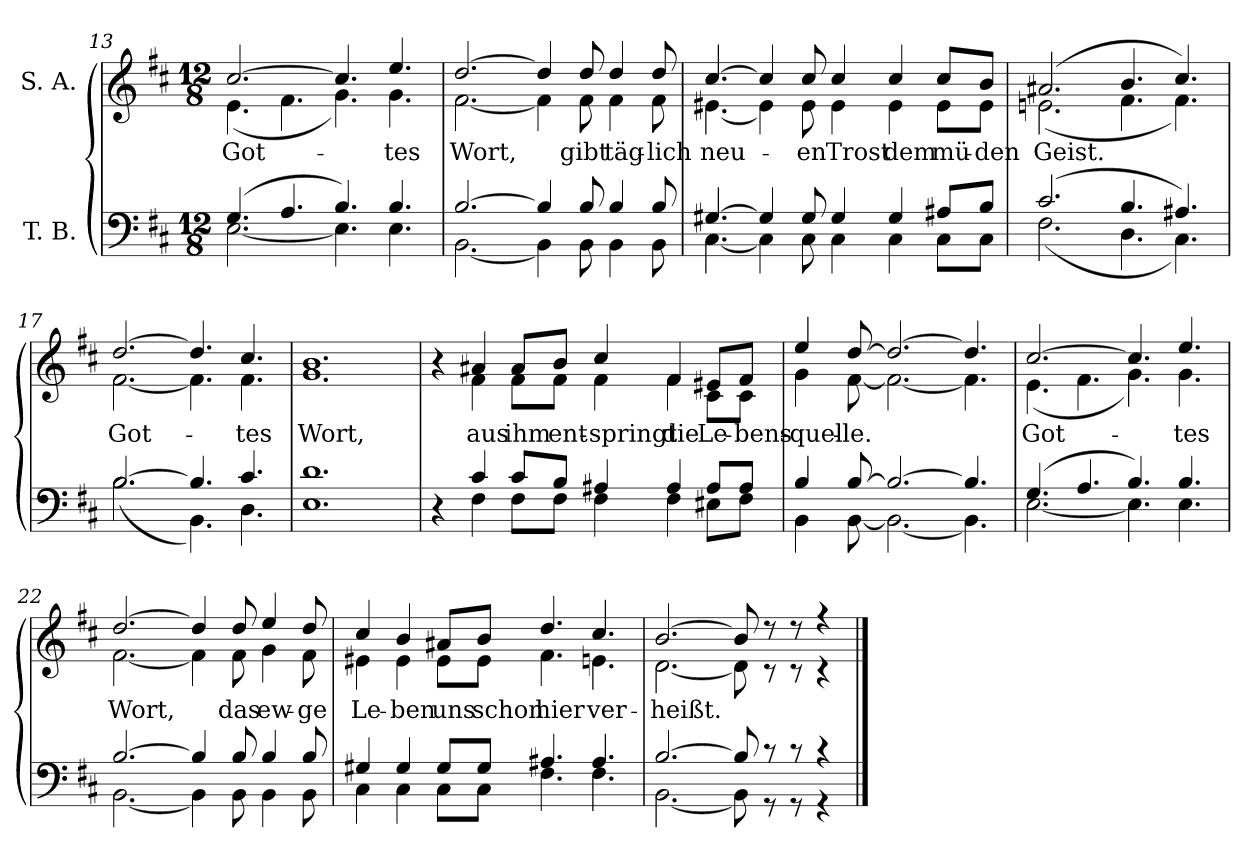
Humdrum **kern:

**kern	**kern	**text
*part2	*part1	*part1
*staff2	*staff1	*staff1
*I"T. B.	*I"S. A.	*
!!LO:LB:g=z
*clefF4	*clefG2	*
*k[f#c#]	*k[f#c#]	*
*b:	*b:	*
*M12/8	*M12/8	*
=13	=13	=13
*^	*	*
!	!	!	!LO:LY:b
*	*	*^	*
(4.G/	[<2.E\	[>2.cc#/	(<4.e\	Got-
4.A/	.	.	4.f#\	.
4.B/)	4.E\]	4.cc#/]	4.g\)	.
!	!	!	!	!LO:LY:b
4.B/	4.E\	4.ee/	4.g\	-tes
=14	=14	=14	=14	=14
!	!	!	!	!LO:LY:b
[>2.B/	[<2.BB\	[>2.dd/	[<2.f#\	Wort,
4B/]	4BB\]	4dd/]	4f#\]	.
!	!	!	!	!LO:LY:b
8B/	8BB\	8dd/	8f#\	gibt
!	!	!	!	!LO:LY:b
4B/	4BB\	4dd/	4f#\	täg-
!	!	!	!	!LO:LY:b
8B/	8BB\	8dd/	8f#\	-lich
=15	=15	=15	=15	=15
!	!	!	!	!LO:LY:b
[>4.G#X/	[<4.C#\	[>4.cc#/	[<4.e#X\	neu-
4G#/]	4C#\]	4cc#/]	4e#\]	.
!	!	!	!	!LO:LY:b
8G#/	8C#\	8cc#/	8e#\	-en
!	!	!	!	!LO:LY:b
4G#/	4C#\	4cc#/	4e#\	Trost
!	!	!	!	!LO:LY:b
4G#/	4C#\	4cc#/	4e#\	dem
!	!	!	!	!LO:LY:b
8A#X/L	8C#\L	8cc#/L	8e#\L	mü-
!	!	!	!	!LO:LY:b
8B/J	8C#\J	8b/J	8e#\J	-den
=16	=16	=16	=16	=16
!	!	!	!	!LO:LY:b
(2.c#/	(<2.F#\	(2.a#X/	(<2.en\	Geist.
4.B/	4.D\	4.b/	4.f#\	.
4.A#X/)	4.C#\)	4.cc#/)	4.f#\)	.
!!LO:PB:g=z	!!
=17	=17	=17	=17	=17
!	!	!	!	!LO:LY:b
[>2.B/	(<2.B\	[>2.dd/	[<2.f#\	Got-
4.B/]	4.BB\)	4.dd/]	4.f#\]	.
!	!	!	!	!LO:LY:b
4.c#/	4.D\	4.cc#/	4.f#\	-tes
=18	=18	=18	=18	=18
!	!	!	!	!LO:LY:b
1.d	1.E	1.b	1.g	Wort,
=19	=19	=19	=19	=19
4ryy	4r	4r	4ryy	.
!	!	!	!	!LO:LY:b
4c#/	4F#\	4a#X/	4f#\	aus
!	!	!	!	!LO:LY:b
8c#/L	8F#\L	8a#/L	8f#\L	ihm
!	!	!	!	!LO:LY:b
8B/J	8F#\J	8b/J	8f#\J	ent-
!	!	!	!	!LO:LY:b
4A#X/	4F#\	4cc#/	4f#\	-springt
!	!	!	!	!LO:LY:b
4A#/	4F#\	4f#/	4f#\	die
!	!	!	!	!LO:LY:b
8A#/L	8E#X\L	8e#X/L	8c#\L	Le-
!	!	!	!	!LO:LY:b
8A#/J	8F#\J	8f#/J	8c#\J	-bens-
=20	=20	=20	=20	=20
!	!	!	!	!LO:LY:b
4B/	4BB\	4ee/	4g\	-quel-
!	!	!	!	!LO:LY:b
[>8B/	[<8BB\	[>8dd/	[<8f#\	-le.
2.B/_	2.BB\_	2.dd/_	2.f#\_	.
4.B/]	4.BB\]	4.dd/]	4.f#\]	.
!!LO:LB:g=z	!!
=21	=21	=21	=21	=21
!	!	!	!	!LO:LY:b
(4.G/	[<2.E\	[>2.cc#/	(<4.e\	Got-
4.A/	.	.	4.f#\	.
4.B/)	4.E\]	4.cc#/]	4.g\)	.
!	!	!	!	!LO:LY:b
4.B/	4.E\	4.ee/	4.g\	-tes
=22	=22	=22	=22	=22
!	!	!	!	!LO:LY:b
[>2.B/	[<2.BB\	[>2.dd/	[<2.f#\	Wort,
4B/]	4BB\]	4dd/]	4f#\]	.
!	!	!	!	!LO:LY:b
8B/	8BB\	8dd/	8f#\	das
!	!	!	!	!LO:LY:b
4B/	4BB\	4ee/	4g\	ew-
!	!	!	!	!LO:LY:b
8B/	8BB\	8dd/	8f#\	-ge
=23	=23	=23	=23	=23
!	!	!	!	!LO:LY:b
4G#X/	4C#\	4cc#/	4e#X\	Le-
!	!	!	!	!LO:LY:b
4G#/	4C#\	4b/	4e#\	-ben
!	!	!	!	!LO:LY:b
8G#/L	8C#\L	8a#X/L	8e#\L	uns
!	!	!	!	!LO:LY:b
8G#/J	8C#\J	8b/J	8e#\J	schon
!	!	!	!	!LO:LY:b
4.A#X/	4.F#\	4.dd/	4.f#\	hier
!	!	!	!	!LO:LY:b
4.A#/	4.F#\	4.cc#/	4.en\	ver-
=24	=24	=24	=24	=24
!	!	!	!	!LO:LY:b
[>2.B/	[<2.BB\	[>2.b/	[<2.d\	-heißt.
8B/]	8BB\]	8b/]	8d\]	.
8r	8r	8r	8r	.
8r	8r	8r	8r	.
4r	4r	4r	4r	.
*v	*v	*	*	*
*	*v	*v	*
==	==	==
*-	*-	*-
